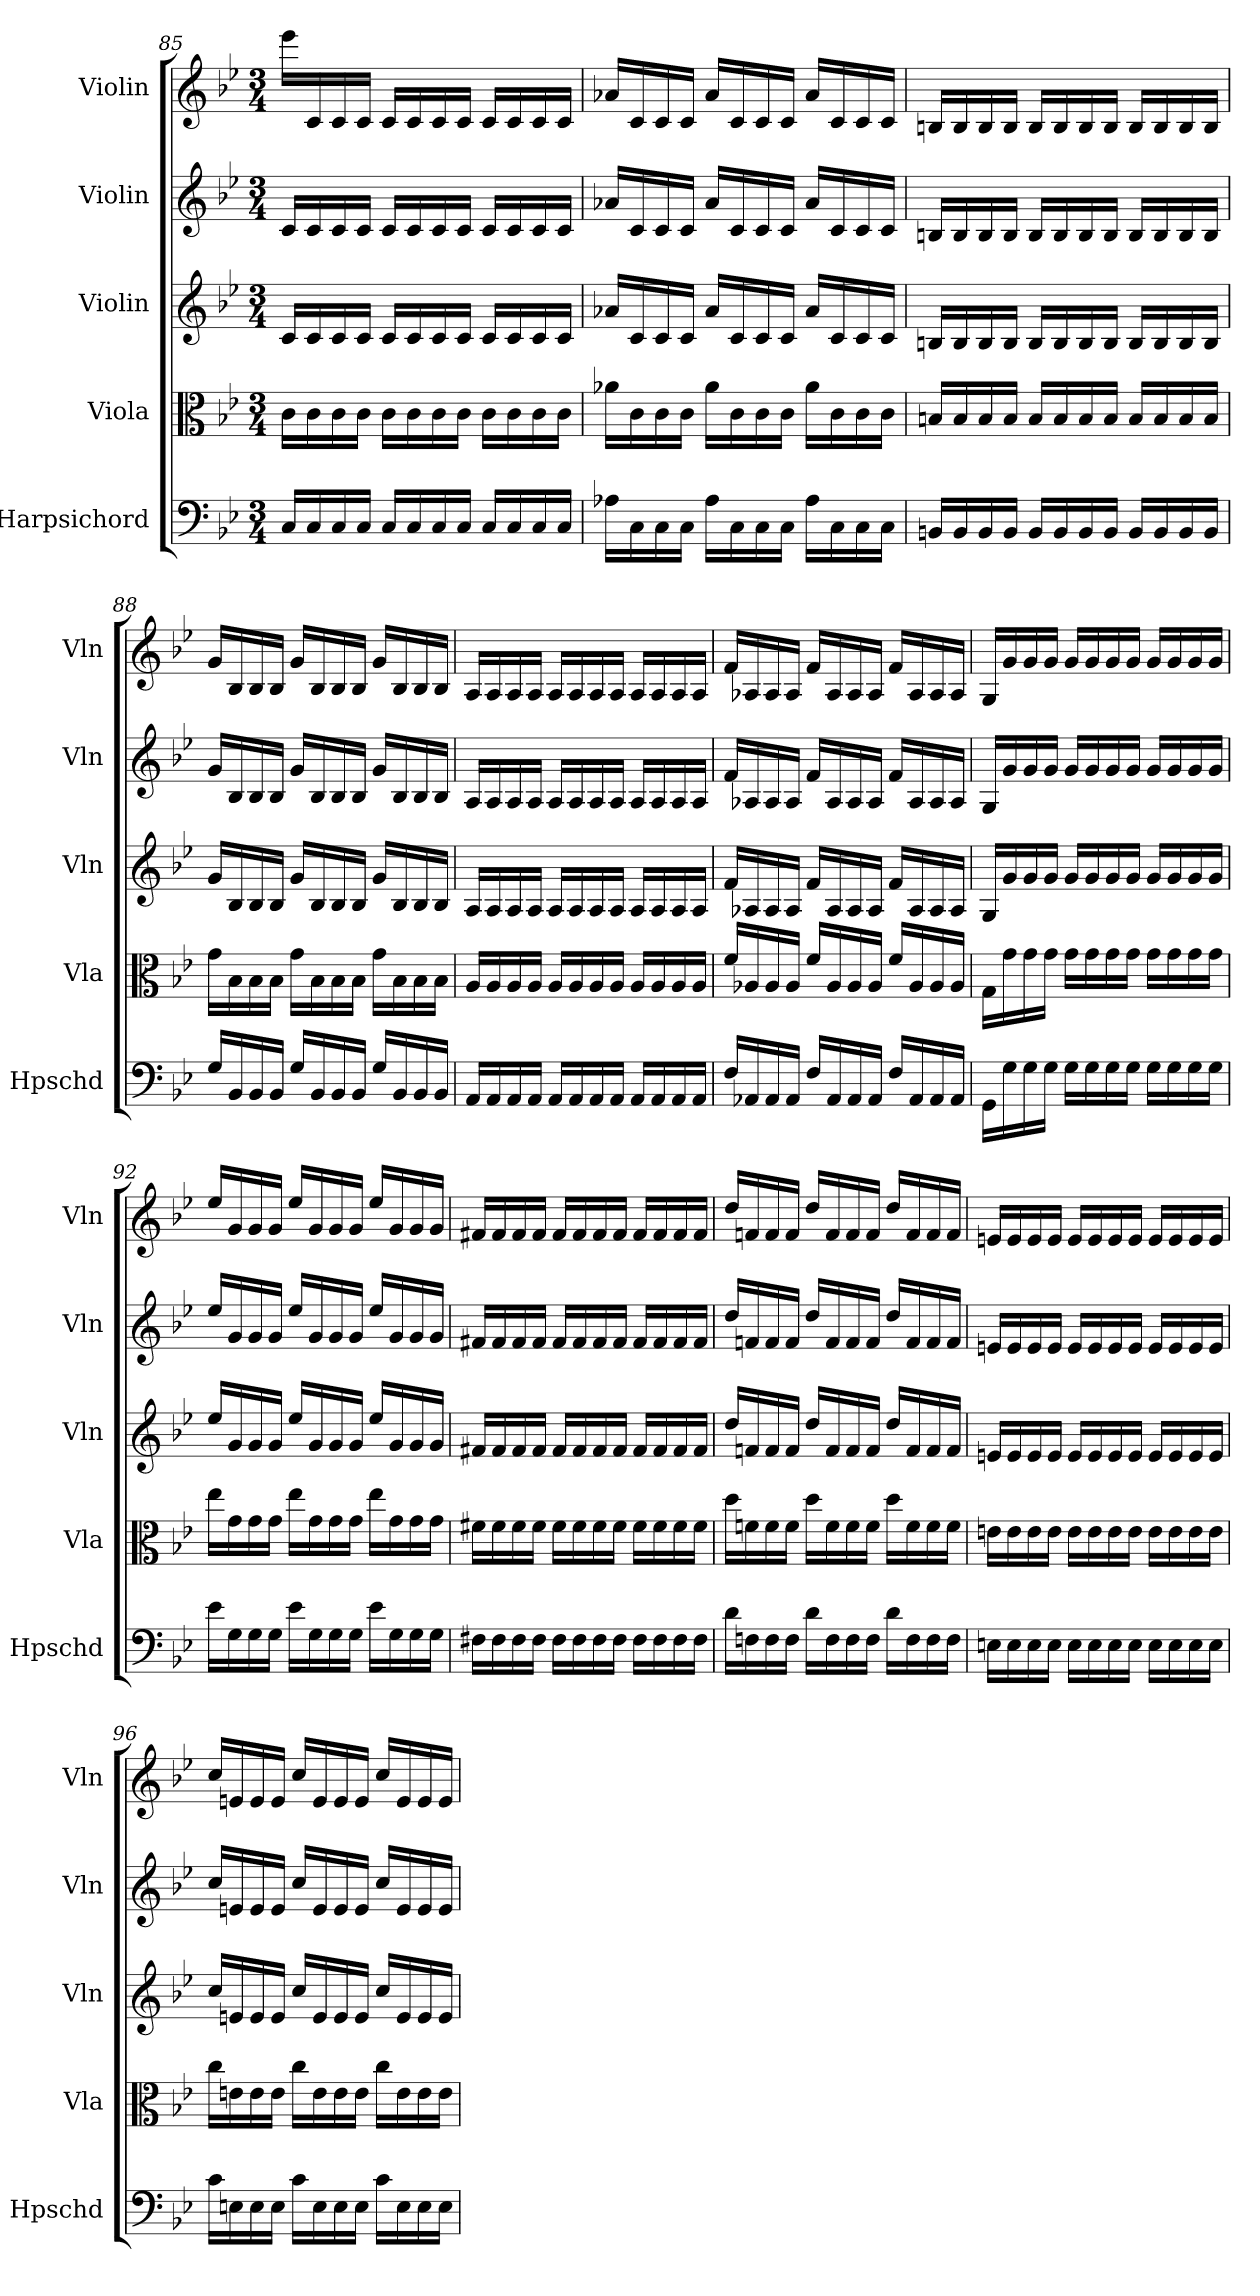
**kern	**kern	**kern	**kern	**kern
*part5	*part4	*part3	*part2	*part1
*staff5	*staff4	*staff3	*staff2	*staff1
*I"Harpsichord	*I"Viola	*I"Violin	*I"Violin	*I"Violin
*I'Hpschd	*I'Vla	*I'Vln	*I'Vln	*I'Vln
*clefF4	*clefC3	*clefG2	*clefG2	*clefG2
*k[b-e-]	*k[b-e-]	*k[b-e-]	*k[b-e-]	*k[b-e-]
*g:	*g:	*g:	*g:	*g:
*M3/4	*M3/4	*M3/4	*M3/4	*M3/4
=85	=85	=85	=85	=85
16C/LL	16c\LL	16c/LL	16c/LL	16eee-\LL
16C/	16c\	16c/	16c/	16c/
16C/	16c\	16c/	16c/	16c/
16C/JJ	16c\JJ	16c/JJ	16c/JJ	16c/JJ
16C/LL	16c\LL	16c/LL	16c/LL	16c/LL
16C/	16c\	16c/	16c/	16c/
16C/	16c\	16c/	16c/	16c/
16C/JJ	16c\JJ	16c/JJ	16c/JJ	16c/JJ
16C/LL	16c\LL	16c/LL	16c/LL	16c/LL
16C/	16c\	16c/	16c/	16c/
16C/	16c\	16c/	16c/	16c/
16C/JJ	16c\JJ	16c/JJ	16c/JJ	16c/JJ
=86	=86	=86	=86	=86
16A-X\LL	16a-X\LL	16a-X/LL	16a-X/LL	16a-X/LL
16C\	16c\	16c/	16c/	16c/
16C\	16c\	16c/	16c/	16c/
16C\JJ	16c\JJ	16c/JJ	16c/JJ	16c/JJ
16A-\LL	16a-\LL	16a-/LL	16a-/LL	16a-/LL
16C\	16c\	16c/	16c/	16c/
16C\	16c\	16c/	16c/	16c/
16C\JJ	16c\JJ	16c/JJ	16c/JJ	16c/JJ
16A-\LL	16a-\LL	16a-/LL	16a-/LL	16a-/LL
16C\	16c\	16c/	16c/	16c/
16C\	16c\	16c/	16c/	16c/
16C\JJ	16c\JJ	16c/JJ	16c/JJ	16c/JJ
=87	=87	=87	=87	=87
16BBn/LL	16Bn/LL	16Bn/LL	16Bn/LL	16Bn/LL
16BB/	16B/	16B/	16B/	16B/
16BB/	16B/	16B/	16B/	16B/
16BB/JJ	16B/JJ	16B/JJ	16B/JJ	16B/JJ
16BB/LL	16B/LL	16B/LL	16B/LL	16B/LL
16BB/	16B/	16B/	16B/	16B/
16BB/	16B/	16B/	16B/	16B/
16BB/JJ	16B/JJ	16B/JJ	16B/JJ	16B/JJ
16BB/LL	16B/LL	16B/LL	16B/LL	16B/LL
16BB/	16B/	16B/	16B/	16B/
16BB/	16B/	16B/	16B/	16B/
16BB/JJ	16B/JJ	16B/JJ	16B/JJ	16B/JJ
=88	=88	=88	=88	=88
16G/LL	16g\LL	16g/LL	16g/LL	16g/LL
16BB-/	16B-\	16B-/	16B-/	16B-/
16BB-/	16B-\	16B-/	16B-/	16B-/
16BB-/JJ	16B-\JJ	16B-/JJ	16B-/JJ	16B-/JJ
16G/LL	16g\LL	16g/LL	16g/LL	16g/LL
16BB-/	16B-\	16B-/	16B-/	16B-/
16BB-/	16B-\	16B-/	16B-/	16B-/
16BB-/JJ	16B-\JJ	16B-/JJ	16B-/JJ	16B-/JJ
16G/LL	16g\LL	16g/LL	16g/LL	16g/LL
16BB-/	16B-\	16B-/	16B-/	16B-/
16BB-/	16B-\	16B-/	16B-/	16B-/
16BB-/JJ	16B-\JJ	16B-/JJ	16B-/JJ	16B-/JJ
=89	=89	=89	=89	=89
16AA/LL	16A/LL	16A/LL	16A/LL	16A/LL
16AA/	16A/	16A/	16A/	16A/
16AA/	16A/	16A/	16A/	16A/
16AA/JJ	16A/JJ	16A/JJ	16A/JJ	16A/JJ
16AA/LL	16A/LL	16A/LL	16A/LL	16A/LL
16AA/	16A/	16A/	16A/	16A/
16AA/	16A/	16A/	16A/	16A/
16AA/JJ	16A/JJ	16A/JJ	16A/JJ	16A/JJ
16AA/LL	16A/LL	16A/LL	16A/LL	16A/LL
16AA/	16A/	16A/	16A/	16A/
16AA/	16A/	16A/	16A/	16A/
16AA/JJ	16A/JJ	16A/JJ	16A/JJ	16A/JJ
=90	=90	=90	=90	=90
16F/LL	16f/LL	16f/LL	16f/LL	16f/LL
16AA-X/	16A-X/	16A-X/	16A-X/	16A-X/
16AA-/	16A-/	16A-/	16A-/	16A-/
16AA-/JJ	16A-/JJ	16A-/JJ	16A-/JJ	16A-/JJ
16F/LL	16f/LL	16f/LL	16f/LL	16f/LL
16AA-/	16A-/	16A-/	16A-/	16A-/
16AA-/	16A-/	16A-/	16A-/	16A-/
16AA-/JJ	16A-/JJ	16A-/JJ	16A-/JJ	16A-/JJ
16F/LL	16f/LL	16f/LL	16f/LL	16f/LL
16AA-/	16A-/	16A-/	16A-/	16A-/
16AA-/	16A-/	16A-/	16A-/	16A-/
16AA-/JJ	16A-/JJ	16A-/JJ	16A-/JJ	16A-/JJ
=91	=91	=91	=91	=91
16GG\LL	16G\LL	16G/LL	16G/LL	16G/LL
16G\	16g\	16g/	16g/	16g/
16G\	16g\	16g/	16g/	16g/
16G\JJ	16g\JJ	16g/JJ	16g/JJ	16g/JJ
16G\LL	16g\LL	16g/LL	16g/LL	16g/LL
16G\	16g\	16g/	16g/	16g/
16G\	16g\	16g/	16g/	16g/
16G\JJ	16g\JJ	16g/JJ	16g/JJ	16g/JJ
16G\LL	16g\LL	16g/LL	16g/LL	16g/LL
16G\	16g\	16g/	16g/	16g/
16G\	16g\	16g/	16g/	16g/
16G\JJ	16g\JJ	16g/JJ	16g/JJ	16g/JJ
=92	=92	=92	=92	=92
16e-\LL	16ee-\LL	16ee-/LL	16ee-/LL	16ee-/LL
16G\	16g\	16g/	16g/	16g/
16G\	16g\	16g/	16g/	16g/
16G\JJ	16g\JJ	16g/JJ	16g/JJ	16g/JJ
16e-\LL	16ee-\LL	16ee-/LL	16ee-/LL	16ee-/LL
16G\	16g\	16g/	16g/	16g/
16G\	16g\	16g/	16g/	16g/
16G\JJ	16g\JJ	16g/JJ	16g/JJ	16g/JJ
16e-\LL	16ee-\LL	16ee-/LL	16ee-/LL	16ee-/LL
16G\	16g\	16g/	16g/	16g/
16G\	16g\	16g/	16g/	16g/
16G\JJ	16g\JJ	16g/JJ	16g/JJ	16g/JJ
=93	=93	=93	=93	=93
16F#X\LL	16f#X\LL	16f#X/LL	16f#X/LL	16f#X/LL
16F#\	16f#\	16f#/	16f#/	16f#/
16F#\	16f#\	16f#/	16f#/	16f#/
16F#\JJ	16f#\JJ	16f#/JJ	16f#/JJ	16f#/JJ
16F#\LL	16f#\LL	16f#/LL	16f#/LL	16f#/LL
16F#\	16f#\	16f#/	16f#/	16f#/
16F#\	16f#\	16f#/	16f#/	16f#/
16F#\JJ	16f#\JJ	16f#/JJ	16f#/JJ	16f#/JJ
16F#\LL	16f#\LL	16f#/LL	16f#/LL	16f#/LL
16F#\	16f#\	16f#/	16f#/	16f#/
16F#\	16f#\	16f#/	16f#/	16f#/
16F#\JJ	16f#\JJ	16f#/JJ	16f#/JJ	16f#/JJ
=94	=94	=94	=94	=94
16d\LL	16dd\LL	16dd/LL	16dd/LL	16dd/LL
16Fn\	16fn\	16fn/	16fn/	16fn/
16F\	16f\	16f/	16f/	16f/
16F\JJ	16f\JJ	16f/JJ	16f/JJ	16f/JJ
16d\LL	16dd\LL	16dd/LL	16dd/LL	16dd/LL
16F\	16f\	16f/	16f/	16f/
16F\	16f\	16f/	16f/	16f/
16F\JJ	16f\JJ	16f/JJ	16f/JJ	16f/JJ
16d\LL	16dd\LL	16dd/LL	16dd/LL	16dd/LL
16F\	16f\	16f/	16f/	16f/
16F\	16f\	16f/	16f/	16f/
16F\JJ	16f\JJ	16f/JJ	16f/JJ	16f/JJ
=95	=95	=95	=95	=95
16En\LL	16en\LL	16en/LL	16en/LL	16en/LL
16E\	16e\	16e/	16e/	16e/
16E\	16e\	16e/	16e/	16e/
16E\JJ	16e\JJ	16e/JJ	16e/JJ	16e/JJ
16E\LL	16e\LL	16e/LL	16e/LL	16e/LL
16E\	16e\	16e/	16e/	16e/
16E\	16e\	16e/	16e/	16e/
16E\JJ	16e\JJ	16e/JJ	16e/JJ	16e/JJ
16E\LL	16e\LL	16e/LL	16e/LL	16e/LL
16E\	16e\	16e/	16e/	16e/
16E\	16e\	16e/	16e/	16e/
16E\JJ	16e\JJ	16e/JJ	16e/JJ	16e/JJ
=96	=96	=96	=96	=96
16c\LL	16cc\LL	16cc/LL	16cc/LL	16cc/LL
16En\	16en\	16en/	16en/	16en/
16E\	16e\	16e/	16e/	16e/
16E\JJ	16e\JJ	16e/JJ	16e/JJ	16e/JJ
16c\LL	16cc\LL	16cc/LL	16cc/LL	16cc/LL
16E\	16e\	16e/	16e/	16e/
16E\	16e\	16e/	16e/	16e/
16E\JJ	16e\JJ	16e/JJ	16e/JJ	16e/JJ
16c\LL	16cc\LL	16cc/LL	16cc/LL	16cc/LL
16E\	16e\	16e/	16e/	16e/
16E\	16e\	16e/	16e/	16e/
16E\JJ	16e\JJ	16e/JJ	16e/JJ	16e/JJ
=	=	=	=	=
*-	*-	*-	*-	*-
